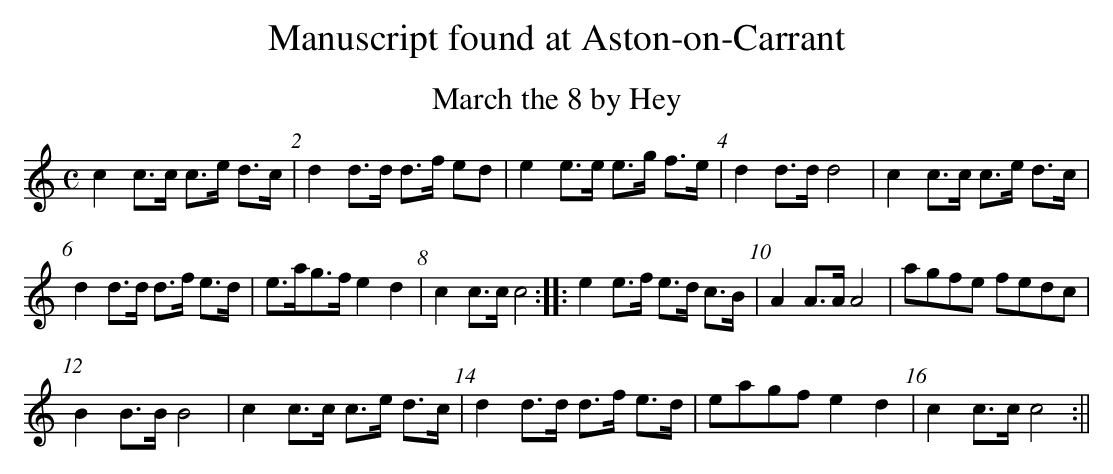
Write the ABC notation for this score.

X:1
T:March the 8 by Hey
M:C
L:1/8
K:C
c2 c>c c>e d>c | d2 d>d d>f ed | e2 e>e e>g f>e | d2 d>d d4 |
c2 c>c c>e d>c |!
 d2 d>d d>f e>d | e>ag>f e2 d2 | c2 c>c c4 :||:
e2 e>f e>d c>B | A2 A>A A4 | agfe fedc |!
 B2 B>B B4 |
c2 c>c c>e d>c | d2 d>d d>f e>d | eagf e2 d2 | c2 c>c c4 :||
